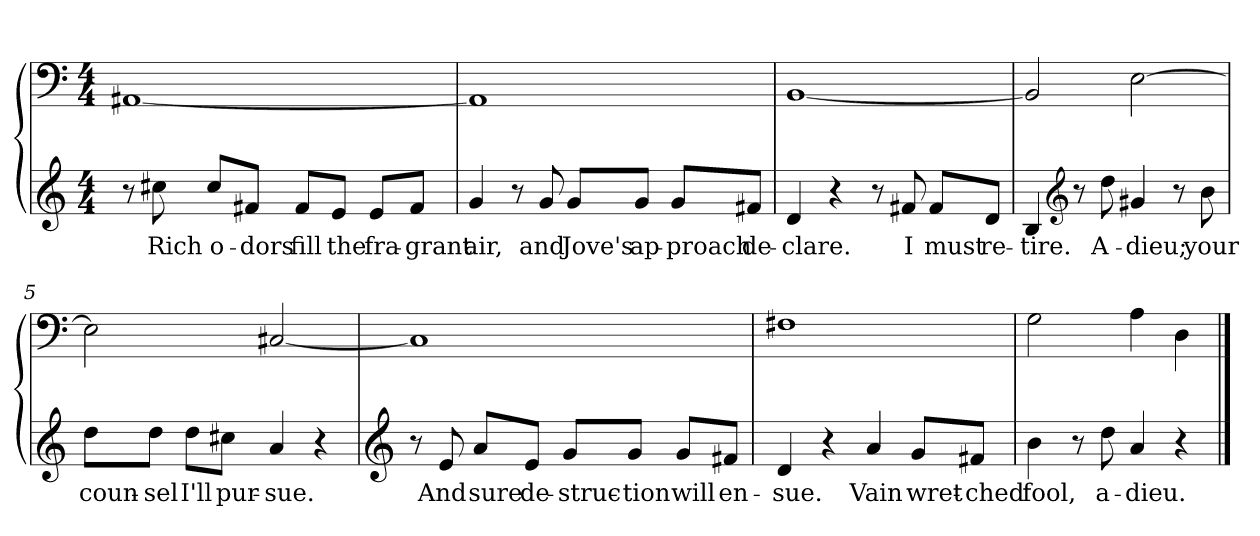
**kern	**text	**kern
*part1	*part1	*part1
*staff2	*staff2	*staff1
*clefG2	*	*clefF4
*k[]	*	*k[]
*a:	*	*a:
*M4/4	*	*M4/4
=1	=1	=1
8r	.	[1AA#X/
8cc#X\	Rich	.
8cc#/L	o-	.
8f#X/J	-dors	.
8f#/L	fill	.
8e/J	the	.
8e/L	fra-	.
8f#/J	-grant	.
=2	=2	=2
4g/	air,	1AA#/]
8r	.	.
8g/	and	.
8g/L	Jove's	.
8g/J	ap-	.
8g/L	-proach	.
8f#X/J	de-	.
=3	=3	=3
4d/	-clare.	[1BB/
4r	.	.
8r	.	.
8f#X/	I	.
8f#/L	must	.
8d/J	re-	.
=4	=4	=4
4B/	-tire.	2BB/]
*clefG2	*	*
8r	.	.
8dd\	A-	.
4g#X/	-dieu;	[2E\
8r	.	.
8b\	your	.
=5	=5	=5
8dd\L	coun-	2E\]
8dd\J	-sel	.
8dd\L	I'll	.
8cc#X\J	pur-	.
4a/	-sue.	[2C#X/
4r	.	.
=6	=6	=6
*clefG2	*	*
8r	.	1C#/]
8e/	And	.
8a/L	sure	.
8e/J	de-	.
8g/L	-struc-	.
8g/J	-tion	.
8g/L	will	.
8f#X/J	en-	.
=7	=7	=7
4d/	-sue.	1F#X\
4r	.	.
4a/	Vain	.
8g/L	wret-	.
8f#X/J	-ched	.
=8	=8	=8
4b\	fool,	2G\
8r	.	.
8dd\	a-	.
4a/	-dieu.	4A\
4r	.	4D\
==	==	==
*-	*-	*-
